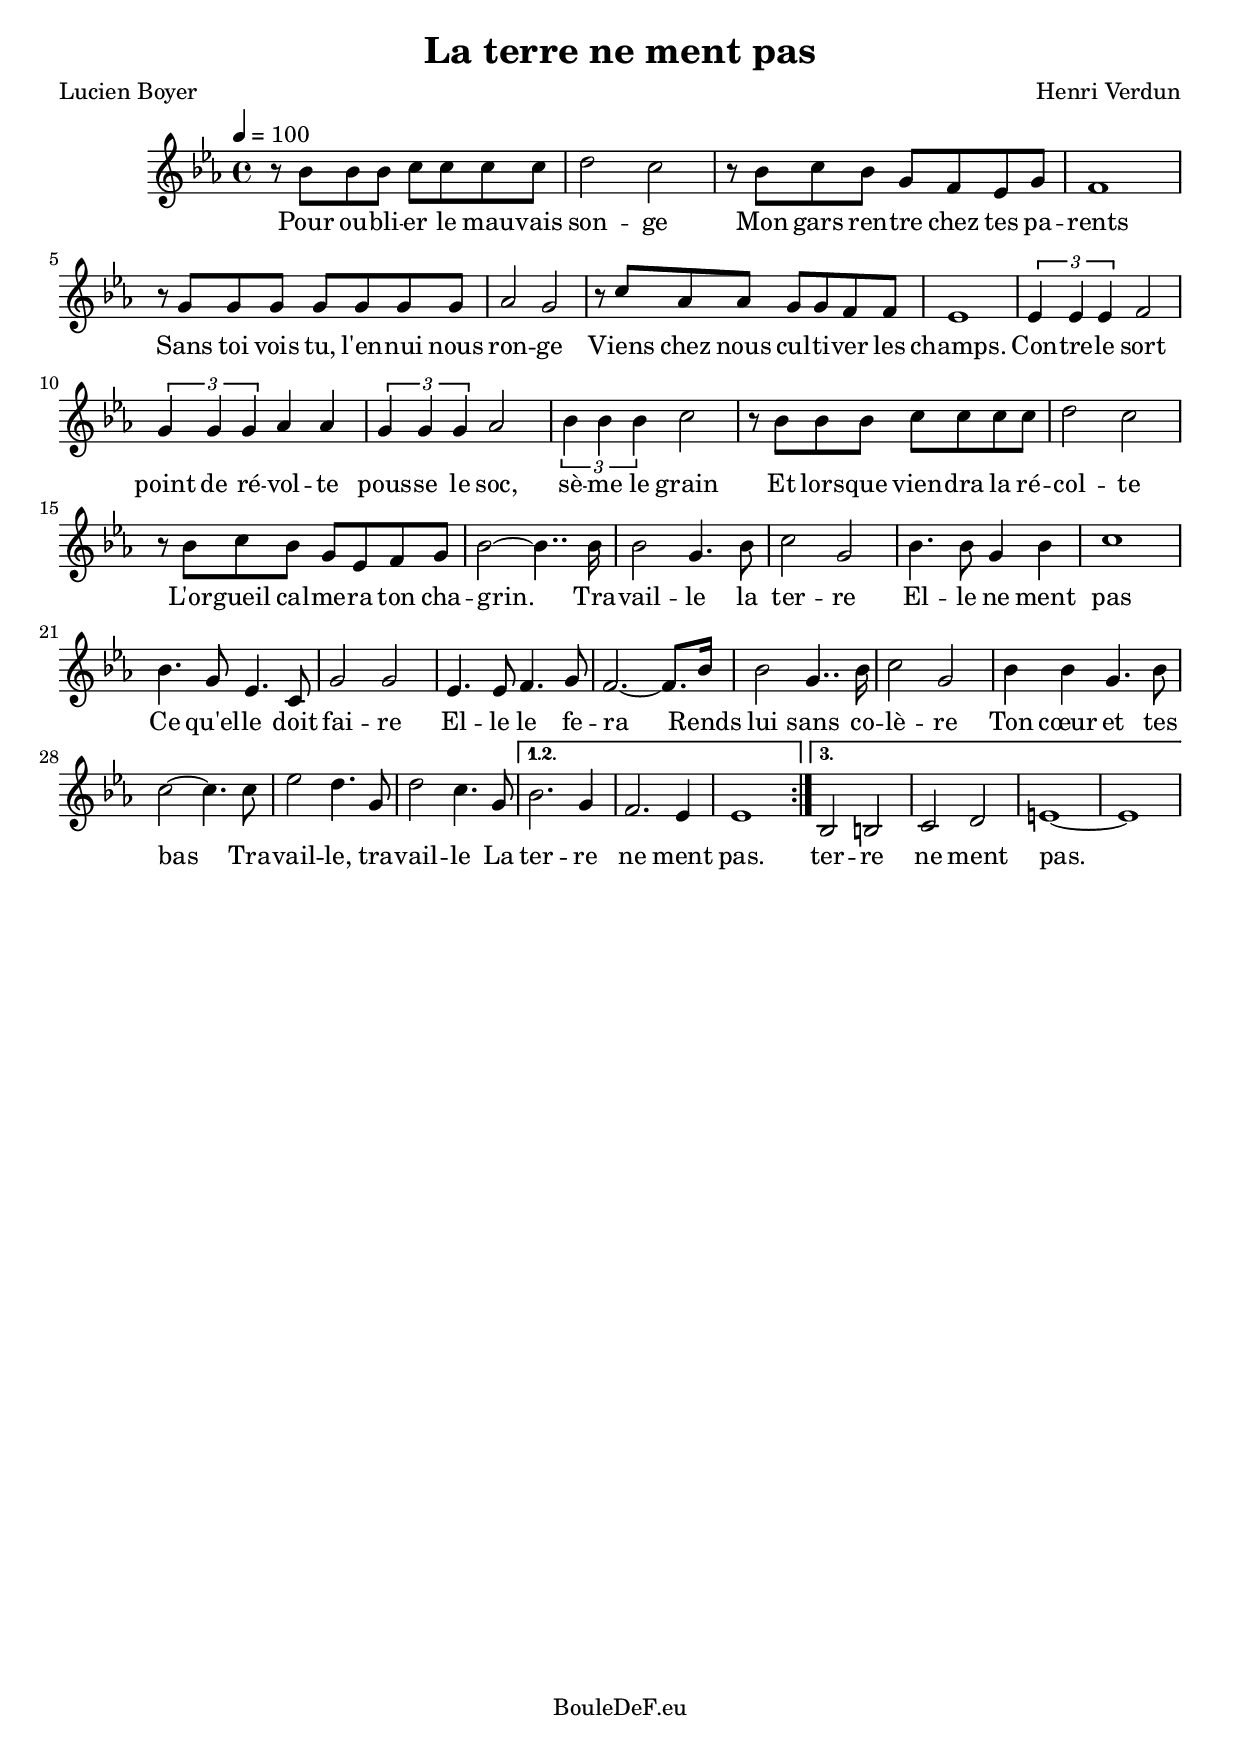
\version "2.16.0"
\include "italiano.ly"

\header {
	title = "La terre ne ment pas"
	composer = "Henri Verdun"
  poet = "Lucien Boyer"
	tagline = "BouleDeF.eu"
}

\score {
	\new Staff \relative sib' {
		\clef treble
		\key mib \major
		\time 4/4
    \tempo 4=100

    \repeat volta 3 {
      | r8 sib sib sib do do do do
      | re2 do
      | r8 sib do sib sol fa mib sol
      | fa1
      | r8 sol sol sol sol sol sol sol
      | lab2 sol
      | r8 do lab lab sol sol fa fa
      | mib1
      | \times 2/3 {mib4 mib mib} fa2
      | \times 2/3 {sol4 sol sol} lab4 lab
      | \times 2/3 {sol4 sol sol} lab2
      | \times 2/3 {sib4 sib sib} do2
      | r8 sib8 sib sib do do do do
      | re2 do
      | r8 sib8 do sib sol mib fa sol
      | sib2~ sib4.. sib16
      %||
      | sib2 sol4. sib8
      | do2 sol
      | sib4. sib8 sol4 sib4
      | do1
      | sib4. sol8 mib4. do8
      | sol'2 sol
      | mib4. mib8 fa4. sol8
      | fa2.~ fa8. sib16
      | sib2 sol4.. sib16
      | do2 sol
      | sib4 sib sol4. sib8
      | do2~ do4. do8
      | mib2 re4. sol,8
      | re'2 do4. sol8
    }
    \alternative {
      {| sib2. sol4 | fa2. mib4 | mib1}
      {| sib2 si | do re | mi1~ | mi }
    }
	}
	\addlyrics {
    Pour ou -- bli -- er le mau -- vais
    | son -- ge
    | Mon gars ren -- tre chez tes pa --
    | rents
    | Sans toi vois tu, l'en -- nui nous
    | ron -- ge
    | Viens chez nous cul -- ti -- ver les
    | champs.
    | Con -- tre -- le sort
    | point de ré -- vol -- te
    | pous -- se le soc,
    | sè -- me le grain
    | Et lors -- que vien -- dra la ré --
    | col -- te
    | L'or -- gueil cal -- me -- ra ton cha --
    | grin. Tra --
    | vail -- le la
    | ter -- re
    | El -- le ne ment
    | pas
    | Ce qu'el -- le doit
    | fai -- re
    | El -- le le fe --
    | ra Rends
    | lui sans co --
    | lè -- re
    | Ton cœur et tes
    | bas Tra --
    | vail -- le, tra --
    | vail -- le La
    | ter -- re
    | ne ment pas.
    | ter -- re
    | ne ment pas.
	}
  \layout{}
  \midi{}
}
